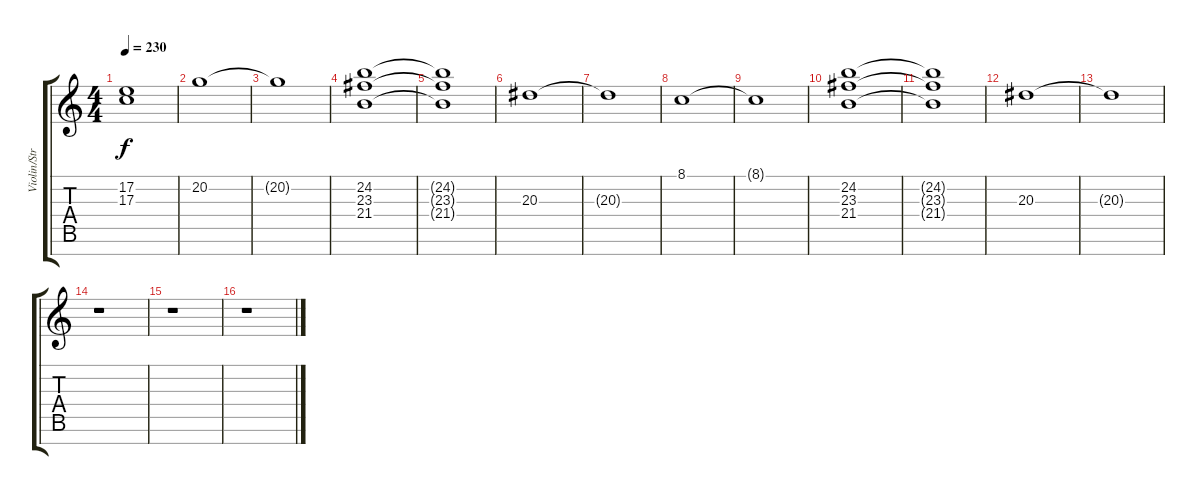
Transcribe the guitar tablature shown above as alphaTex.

\track ("Violin/Strings" "Violin/Str") {instrument violin}
\staff {score tabs}
\tuning (E4 B3 G3 D3 A2 E2 B1) {hide}
\ts (4 4)
\tempo 230
\clef g2
\ks c
(17.2{t} 17.3{t}).1{dy f} |
20.2.1 |
20.2{t}.1 |
(24.2 23.3 21.4).1 |
(24.2{t} 23.3{t} 21.4{t}).1 |
20.3.1 |
20.3{t}.1 |
8.1.1 |
8.1{t}.1 |
(24.2 23.3 21.4).1 |
(24.2{t} 23.3{t} 21.4{t}).1 |
20.3.1 |
20.3{t}.1 |
r.1 |
r.1 |
r.1
